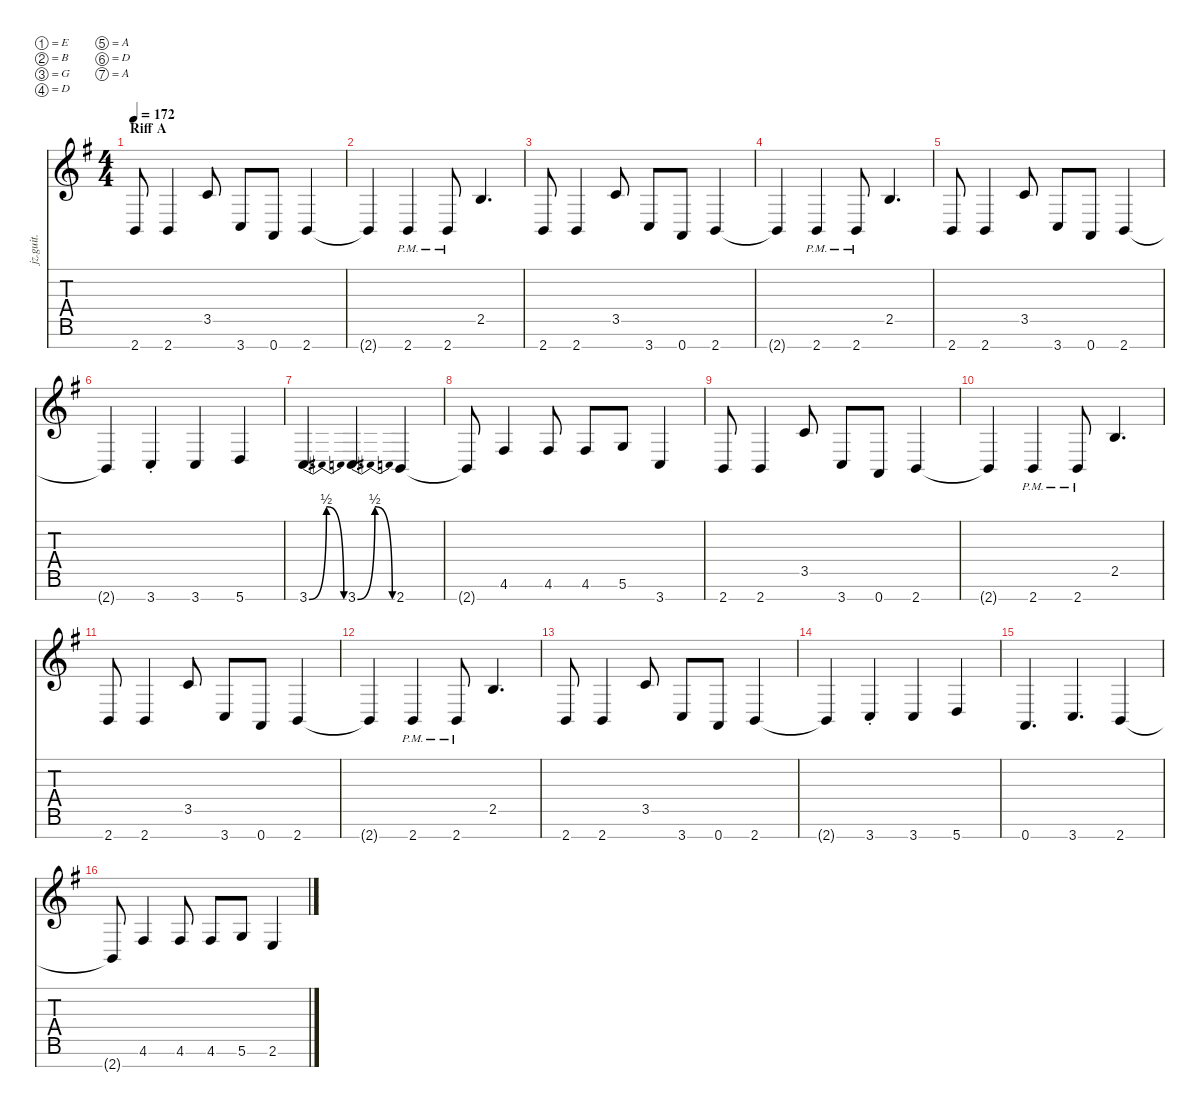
\defaultSystemsLayout 4
\hideDynamics
\bracketExtendMode nobrackets
\otherSystemsTrackNameOrientation horizontal
\track ("Kaoru" "jz.guit.") {instrument overdrivenguitar}
\staff {score tabs}
\tuning (E4 B3 G3 D3 A2 D2 A1)
\ts (4 4)
\beaming (8 2 2 2 2)
\section ("" "Riff A")
\tempo 172
\clef g2
\ks eminor
2.7{acc forcenatural}.8{dy mf instrument overdrivenguitar beam Up} 2.7{acc forcenatural}.4{beam Up} 3.5{acc forcenatural}.8{beam Up} 3.7{acc forcenatural}.8{beam Up} 0.7{acc forcenatural}.8{beam Up} 2.7{acc forcenatural}.4{beam Up} |
2.7{t acc forcenatural}.4{beam Up} 2.7{pm acc forcenatural}.4{beam Up} 2.7{pm acc forcenatural}.8{beam Up} 2.5{acc forcenatural}.4{d beam Up} |
2.7{acc forcenatural}.8{beam Up} 2.7{acc forcenatural}.4{beam Up} 3.5{acc forcenatural}.8{beam Up} 3.7{acc forcenatural}.8{beam Up} 0.7{acc forcenatural}.8{beam Up} 2.7{acc forcenatural}.4{beam Up} |
2.7{t acc forcenatural}.4{beam Up} 2.7{pm acc forcenatural}.4{beam Up} 2.7{pm acc forcenatural}.8{beam Up} 2.5{acc forcenatural}.4{d beam Up} |
2.7{acc forcenatural}.8{beam Up} 2.7{acc forcenatural}.4{beam Up} 3.5{acc forcenatural}.8{beam Up} 3.7{acc forcenatural}.8{beam Up} 0.7{acc forcenatural}.8{beam Up} 2.7{acc forcenatural}.4{beam Up} |
2.7{t acc forcenatural}.4{beam Up} 3.7{st acc forcenatural}.4{beam Up} 3.7{acc forcenatural}.4{beam Up} 5.7{acc forcenatural}.4{beam Up} |
3.7{be (bendrelease 0 0 46.8 2 46.8 2 59.4 0) acc forcenatural}.4{d beam Up} 3.7{be (bendrelease 0 0 46.8 2 46.8 2 59.4 0) acc forcenatural}.4{d beam Up} 2.7{acc forcenatural}.4{beam Up} |
2.7{t acc forcenatural}.8{beam Up} 4.6{acc #}.4{beam Up} 4.6{acc #}.8{beam Up} 4.6{acc #}.8{beam Up} 5.6{acc forcenatural}.8{beam Up} 3.7{acc forcenatural}.4{beam Up} |
2.7{acc forcenatural}.8{beam Up} 2.7{acc forcenatural}.4{beam Up} 3.5{acc forcenatural}.8{beam Up} 3.7{acc forcenatural}.8{beam Up} 0.7{acc forcenatural}.8{beam Up} 2.7{acc forcenatural}.4{beam Up} |
2.7{t acc forcenatural}.4{beam Up} 2.7{pm acc forcenatural}.4{beam Up} 2.7{pm acc forcenatural}.8{beam Up} 2.5{acc forcenatural}.4{d beam Up} |
2.7{acc forcenatural}.8{beam Up} 2.7{acc forcenatural}.4{beam Up} 3.5{acc forcenatural}.8{beam Up} 3.7{acc forcenatural}.8{beam Up} 0.7{acc forcenatural}.8{beam Up} 2.7{acc forcenatural}.4{beam Up} |
2.7{t acc forcenatural}.4{beam Up} 2.7{pm acc forcenatural}.4{beam Up} 2.7{pm acc forcenatural}.8{beam Up} 2.5{acc forcenatural}.4{d beam Up} |
2.7{acc forcenatural}.8{beam Up} 2.7{acc forcenatural}.4{beam Up} 3.5{acc forcenatural}.8{beam Up} 3.7{acc forcenatural}.8{beam Up} 0.7{acc forcenatural}.8{beam Up} 2.7{acc forcenatural}.4{beam Up} |
2.7{t acc forcenatural}.4{beam Up} 3.7{st acc forcenatural}.4{beam Up} 3.7{acc forcenatural}.4{beam Up} 5.7{acc forcenatural}.4{beam Up} |
0.7{acc forcenatural}.4{d beam Up} 3.7{acc forcenatural}.4{d beam Up} 2.7{acc forcenatural}.4{beam Up} |
2.7{t acc forcenatural}.8{beam Up} 4.6{acc #}.4{beam Up} 4.6{acc #}.8{beam Up} 4.6{acc #}.8{beam Up} 5.6{acc forcenatural}.8{beam Up} 2.6{acc forcenatural}.4{beam Up}
